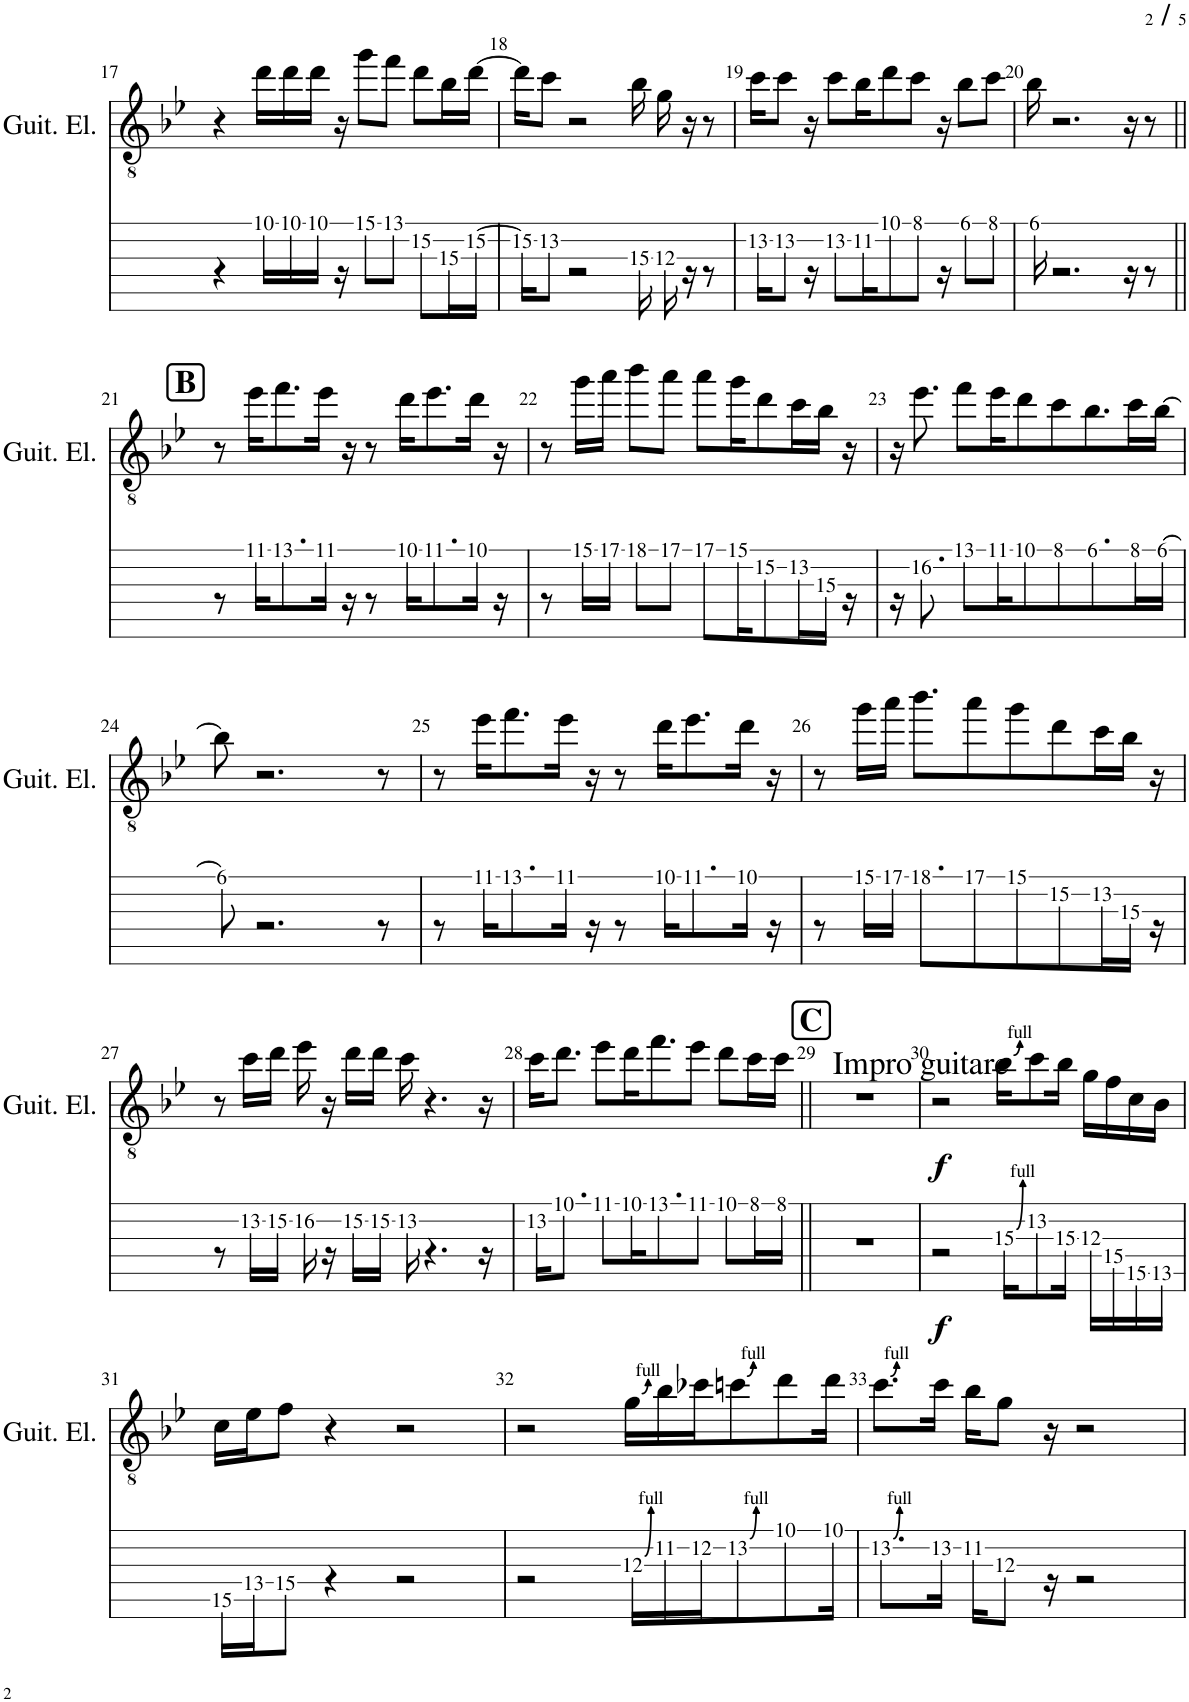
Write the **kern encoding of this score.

**kern	**dynam	**kern	**dynam
*part2	*part2	*part1	*part1
*staff2	*staff2	*staff1	*staff1
*I"Guitare électrique (Tablature)	*	*I"Guitare électrique	*
*	*	*I'Guit. El.	*
!!LO:PB:g=z
*	*	*clefGv2	*
*k[b-e-]	*	*k[b-e-]	*
*M4/4	*	*M4/4	*
=17	=17	=17	=17
4r	.	4r	.
16dd\LL	.	16dd\LL	.
16dd\	.	16dd\	.
16dd\JJ	.	16dd\JJ	.
16r	.	16r	.
8gg\L	.	8gg\L	.
8ff\J	.	8ff\J	.
8dd\L	.	8dd\L	.
16b-\L	.	16b-\L	.
[16dd\JJ	.	[16dd\JJ	.
=18	=18	=18	=18
16dd\KL]	.	16dd\KL]	.
8cc\J	.	8cc\J	.
2r	.	2r	.
16b-\	.	16b-\	.
16g\	.	16g\	.
16r	.	16r	.
8r	.	8r	.
=19	=19	=19	=19
16cc\KL	.	16cc\KL	.
8cc\J	.	8cc\J	.
16r	.	16r	.
8cc\L	.	8cc\L	.
16b-\K	.	16b-\K	.
8dd\	.	8dd\	.
8cc\J	.	8cc\J	.
16r	.	16r	.
8b-\L	.	8b-\L	.
8cc\J	.	8cc\J	.
=20	=20	=20	=20
16b-\	.	16b-\	.
2.r	.	2.r	.
16r	.	16r	.
8r	.	8r	.
!!LO:LB:g=z
!!LO:REH:place=s1:a:B:cj:fs=14:t=B
=21||	=21||	=21||	=21||
8r	.	8r	.
16ee-\KL	.	16ee-\KL	.
8.ff\	.	8.ff\	.
16ee-\Jk	.	16ee-\Jk	.
16r	.	16r	.
8r	.	8r	.
16dd\KL	.	16dd\KL	.
8.ee-\	.	8.ee-\	.
16dd\Jk	.	16dd\Jk	.
16r	.	16r	.
=22	=22	=22	=22
8r	.	8r	.
16gg\LL	.	16gg\LL	.
16aa\JJ	.	16aa\JJ	.
8bb-\L	.	8bb-\L	.
8aa\J	.	8aa\J	.
8aa\L	.	8aa\L	.
16gg\K	.	16gg\K	.
8dd\	.	8dd\	.
16cc\L	.	16cc\L	.
16b-\JJ	.	16b-\JJ	.
16r	.	16r	.
=23	=23	=23	=23
16r	.	16r	.
8.ee-\	.	8.ee-\	.
8ff\L	.	8ff\L	.
16ee-\K	.	16ee-\K	.
8dd\	.	8dd\	.
8cc\	.	8cc\	.
8.b-\	.	8.b-\	.
16cc\L	.	16cc\L	.
[16b-\JJ	.	[16b-\JJ	.
!!LO:LB:g=z
=24	=24	=24	=24
8b-\]	.	8b-\]	.
2.r	.	2.r	.
8r	.	8r	.
=25	=25	=25	=25
8r	.	8r	.
16ee-\KL	.	16ee-\KL	.
8.ff\	.	8.ff\	.
16ee-\Jk	.	16ee-\Jk	.
16r	.	16r	.
8r	.	8r	.
16dd\KL	.	16dd\KL	.
8.ee-\	.	8.ee-\	.
16dd\Jk	.	16dd\Jk	.
16r	.	16r	.
=26	=26	=26	=26
8r	.	8r	.
16gg\LL	.	16gg\LL	.
16aa\JJ	.	16aa\JJ	.
8.bb-\L	.	8.bb-\L	.
8aa\	.	8aa\	.
8gg\	.	8gg\	.
8dd\	.	8dd\	.
16cc\L	.	16cc\L	.
16b-\JJ	.	16b-\JJ	.
16r	.	16r	.
!!LO:LB:g=z
=27	=27	=27	=27
8r	.	8r	.
16cc\LL	.	16cc\LL	.
16dd\JJ	.	16dd\JJ	.
16ee-\	.	16ee-\	.
16r	.	16r	.
16dd\LL	.	16dd\LL	.
16dd\JJ	.	16dd\JJ	.
16cc\	.	16cc\	.
4.r	.	4.r	.
16r	.	16r	.
=28	=28	=28	=28
16cc\KL	.	16cc\KL	.
8.dd\J	.	8.dd\J	.
8ee-\L	.	8ee-\L	.
16dd\K	.	16dd\K	.
8.ff\	.	8.ff\	.
8ee-\J	.	8ee-\J	.
8dd\L	.	8dd\L	.
16cc\L	.	16cc\L	.
16cc\JJ	.	16cc\JJ	.
!!LO:REH:place=s1:a:B:cj:fs=14:t=C
=29||	=29||	=29||	=29||
!	!	!LO:TX:a:t=Impro guitare	!
1r	.	1r	.
=30	=30	=30	=30
!	!LO:DY:b	!	!LO:DY:b
2r	f	2r	f
16b-\KL	.	16b-\KL	.
8cc\	.	8cc\	.
16b-\Jk	.	16b-\Jk	.
16g\LL	.	16g\LL	.
16f\	.	16f\	.
16c\	.	16c\	.
16B-\JJ	.	16B-\JJ	.
!!LO:LB:g=z
=31	=31	=31	=31
16c\LL	.	16c\LL	.
16e-\J	.	16e-\J	.
8f\J	.	8f\J	.
4r	.	4r	.
2r	.	2r	.
=32	=32	=32	=32
2r	.	2r	.
16g\LL	.	16g\LL	.
16b-\	.	16b-\	.
16cc-\J	.	16cc-X\J	.
8cc\	.	8ccn\	.
8dd\	.	8dd\	.
16dd\Jk	.	16dd\Jk	.
=33	=33	=33	=33
8.cc\L	.	8.cc\L	.
16cc\Jk	.	16cc\Jk	.
16b-\KL	.	16b-\KL	.
8g\J	.	8g\J	.
16r	.	16r	.
2r	.	2r	.
=	=	=	=
*-	*-	*-	*-
